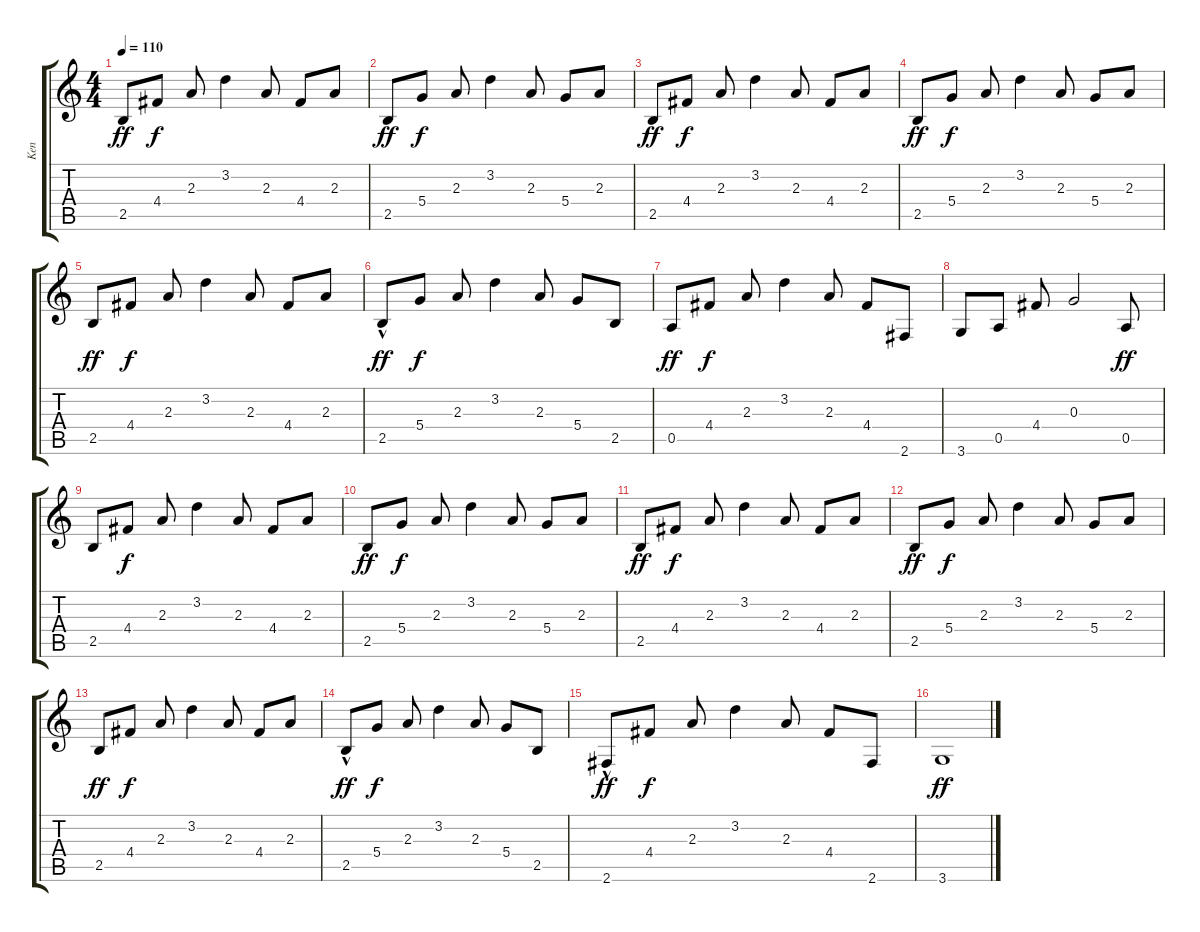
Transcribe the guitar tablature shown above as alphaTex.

\track ("Ken" "Ken") {instrument electricguitarclean}
\staff {score tabs}
\tuning (E4 B3 G3 D3 A2 E2) {hide}
\ts (4 4)
\tempo 110
\clef g2
\ks c
2.5.8{dy ff volume 16 balance 8 instrument electricguitarclean} 4.4.8{dy f} 2.3.8 3.2.4 2.3.8 4.4.8 2.3.8 |
2.5.8{dy ff} 5.4.8{dy f} 2.3.8 3.2.4 2.3.8 5.4.8 2.3.8 |
2.5.8{dy ff} 4.4.8{dy f} 2.3.8 3.2.4 2.3.8 4.4.8 2.3.8 |
2.5.8{dy ff} 5.4.8{dy f} 2.3.8 3.2.4 2.3.8 5.4.8 2.3.8 |
2.5.8{dy ff} 4.4.8{dy f} 2.3.8 3.2.4 2.3.8 4.4.8 2.3.8 |
2.5{hac}.8{dy ff} 5.4.8{dy f} 2.3.8 3.2.4 2.3.8 5.4.8 2.5.8 |
0.5.8{dy ff} 4.4.8{dy f} 2.3.8 3.2.4 2.3.8 4.4.8 2.6.8 |
3.6.8 0.5.8 4.4.8 0.3.2 0.5.8{dy ff} |
2.5.8 4.4.8{dy f} 2.3.8 3.2.4 2.3.8 4.4.8 2.3.8 |
2.5.8{dy ff} 5.4.8{dy f} 2.3.8 3.2.4 2.3.8 5.4.8 2.3.8 |
2.5.8{dy ff} 4.4.8{dy f} 2.3.8 3.2.4 2.3.8 4.4.8 2.3.8 |
2.5.8{dy ff} 5.4.8{dy f} 2.3.8 3.2.4 2.3.8 5.4.8 2.3.8 |
2.5.8{dy ff} 4.4.8{dy f} 2.3.8 3.2.4 2.3.8 4.4.8 2.3.8 |
2.5{hac}.8{dy ff} 5.4.8{dy f} 2.3.8 3.2.4 2.3.8 5.4.8 2.5.8 |
2.6{hac}.8{dy ff} 4.4.8{dy f} 2.3.8 3.2.4 2.3.8 4.4.8 2.6.8 |
3.6.1{dy ff}
